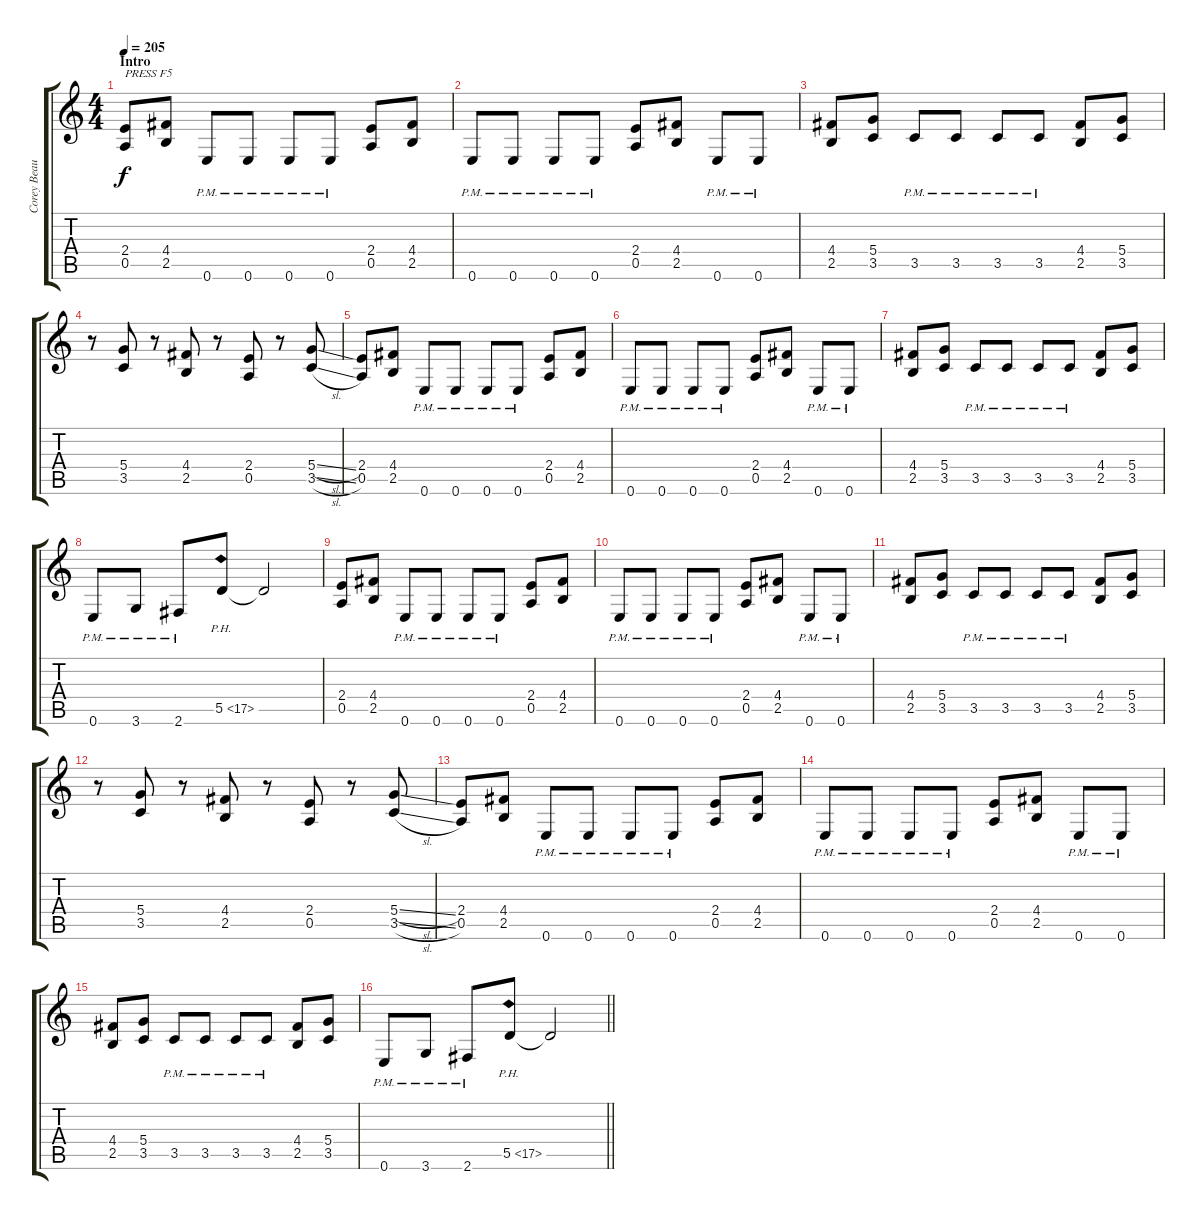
\track ("Corey Beaulieu" "Corey Beau") {instrument distortionguitar}
\staff {score tabs}
\tuning (E4 B3 G3 D3 A2 E2) {hide}
\ts (4 4)
\section ("" "Intro")
\tempo 205
\clef g2
\ks c
(2.4 0.5).8{txt "PRESS F5" dy f instrument distortionguitar} (4.4 2.5).8 0.6{pm}.8 0.6{pm}.8 0.6{pm}.8 0.6{pm}.8 (2.4 0.5).8 (4.4 2.5).8 |
0.6{pm}.8 0.6{pm}.8 0.6{pm}.8 0.6{pm}.8 (2.4 0.5).8 (4.4 2.5).8 0.6{pm}.8 0.6{pm}.8 |
(4.4 2.5).8 (5.4 3.5).8 3.5{pm}.8 3.5{pm}.8 3.5{pm}.8 3.5{pm}.8 (4.4 2.5).8 (5.4 3.5).8 |
r.8 (5.4 3.5).8 r.8 (4.4 2.5).8 r.8 (2.4 0.5).8 r.8 (5.4{sl} 3.5{sl}).8 |
(2.4 0.5).8 (4.4 2.5).8 0.6{pm}.8 0.6{pm}.8 0.6{pm}.8 0.6{pm}.8 (2.4 0.5).8 (4.4 2.5).8 |
0.6{pm}.8 0.6{pm}.8 0.6{pm}.8 0.6{pm}.8 (2.4 0.5).8 (4.4 2.5).8 0.6{pm}.8 0.6{pm}.8 |
(4.4 2.5).8 (5.4 3.5).8 3.5{pm}.8 3.5{pm}.8 3.5{pm}.8 3.5{pm}.8 (4.4 2.5).8 (5.4 3.5).8 |
0.6{pm}.8 3.6{pm}.8 2.6{pm}.8 5.5{ph 12}.8 5.5{t}.2 |
(2.4 0.5).8 (4.4 2.5).8 0.6{pm}.8 0.6{pm}.8 0.6{pm}.8 0.6{pm}.8 (2.4 0.5).8 (4.4 2.5).8 |
0.6{pm}.8 0.6{pm}.8 0.6{pm}.8 0.6{pm}.8 (2.4 0.5).8 (4.4 2.5).8 0.6{pm}.8 0.6{pm}.8 |
(4.4 2.5).8 (5.4 3.5).8 3.5{pm}.8 3.5{pm}.8 3.5{pm}.8 3.5{pm}.8 (4.4 2.5).8 (5.4 3.5).8 |
r.8 (5.4 3.5).8 r.8 (4.4 2.5).8 r.8 (2.4 0.5).8 r.8 (5.4{sl} 3.5{sl}).8 |
(2.4 0.5).8 (4.4 2.5).8 0.6{pm}.8 0.6{pm}.8 0.6{pm}.8 0.6{pm}.8 (2.4 0.5).8 (4.4 2.5).8 |
0.6{pm}.8 0.6{pm}.8 0.6{pm}.8 0.6{pm}.8 (2.4 0.5).8 (4.4 2.5).8 0.6{pm}.8 0.6{pm}.8 |
(4.4 2.5).8 (5.4 3.5).8 3.5{pm}.8 3.5{pm}.8 3.5{pm}.8 3.5{pm}.8 (4.4 2.5).8 (5.4 3.5).8 |
\barLineRight lightlight
0.6{pm}.8 3.6{pm}.8 2.6{pm}.8 5.5{ph 12}.8 5.5{t}.2
